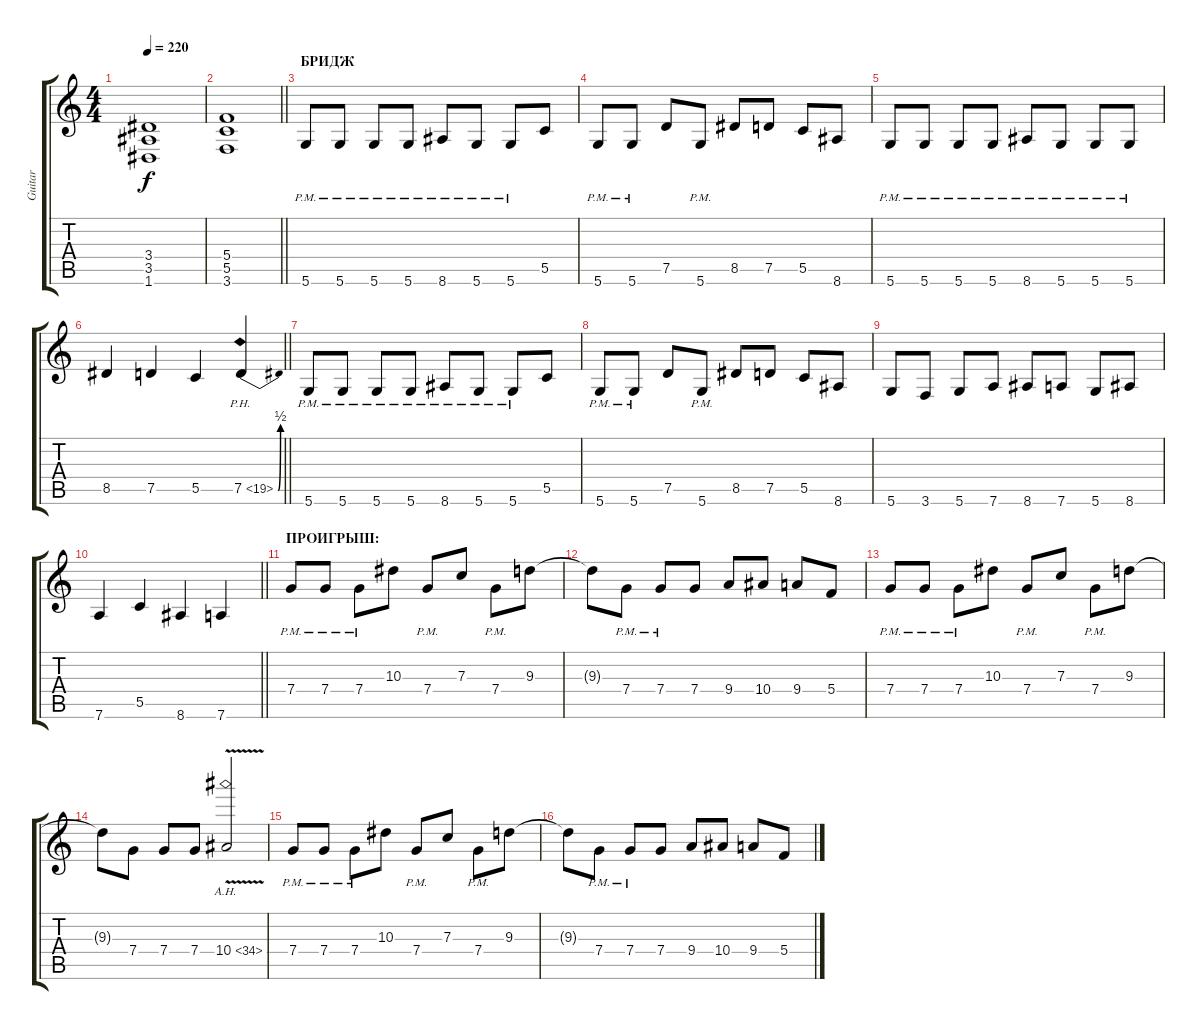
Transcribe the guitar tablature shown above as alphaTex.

\track ("Guitar" "Guitar") {instrument distortionguitar}
\staff {score tabs}
\tuning (D4 A3 F3 C3 G2 D2) {hide}
\ts (4 4)
\tempo 220
\clef g2
\ks c
(3.4 3.5 1.6).1{dy f} |
\barLineRight lightlight
(5.4 5.5 3.6).1 |
\section ("" "БРИДЖ")
5.6{pm}.8 5.6{pm}.8 5.6{pm}.8 5.6{pm}.8 8.6{pm}.8 5.6{pm}.8 5.6{pm}.8 5.5.8 |
5.6{pm}.8 5.6{pm}.8 7.5.8 5.6{pm}.8 8.5.8 7.5.8 5.5.8 8.6.8 |
5.6{pm}.8 5.6{pm}.8 5.6{pm}.8 5.6{pm}.8 8.6{pm}.8 5.6{pm}.8 5.6{pm}.8 5.6{pm}.8 |
\barLineRight lightlight
8.5.4 7.5.4 5.5.4 7.5{be (bend 0 0 60 2) ph 12}.4 |
5.6{pm}.8 5.6{pm}.8 5.6{pm}.8 5.6{pm}.8 8.6{pm}.8 5.6{pm}.8 5.6{pm}.8 5.5.8 |
5.6{pm}.8 5.6{pm}.8 7.5.8 5.6{pm}.8 8.5.8 7.5.8 5.5.8 8.6.8 |
5.6.8 3.6.8 5.6.8 7.6.8 8.6.8 7.6.8 5.6.8 8.6.8 |
\barLineRight lightlight
7.6.4 5.5.4 8.6.4 7.6.4 |
\section ("" "ПРОИГРЫШ:")
7.4{pm}.8 7.4{pm}.8 7.4{pm}.8 10.3.8 7.4{pm}.8 7.3.8 7.4{pm}.8 9.3.8 |
9.3{t}.8 7.4{pm}.8 7.4{pm}.8 7.4.8 9.4.8 10.4.8 9.4.8 5.4.8 |
7.4{pm}.8 7.4{pm}.8 7.4{pm}.8 10.3.8 7.4{pm}.8 7.3.8 7.4{pm}.8 9.3.8 |
9.3{t}.8 7.4.8 7.4.8 7.4.8 10.4{ah 24 v}.2 |
7.4{pm}.8 7.4{pm}.8 7.4{pm}.8 10.3.8 7.4{pm}.8 7.3.8 7.4{pm}.8 9.3.8 |
9.3{t}.8 7.4{pm}.8 7.4{pm}.8 7.4.8 9.4.8 10.4.8 9.4.8 5.4.8
